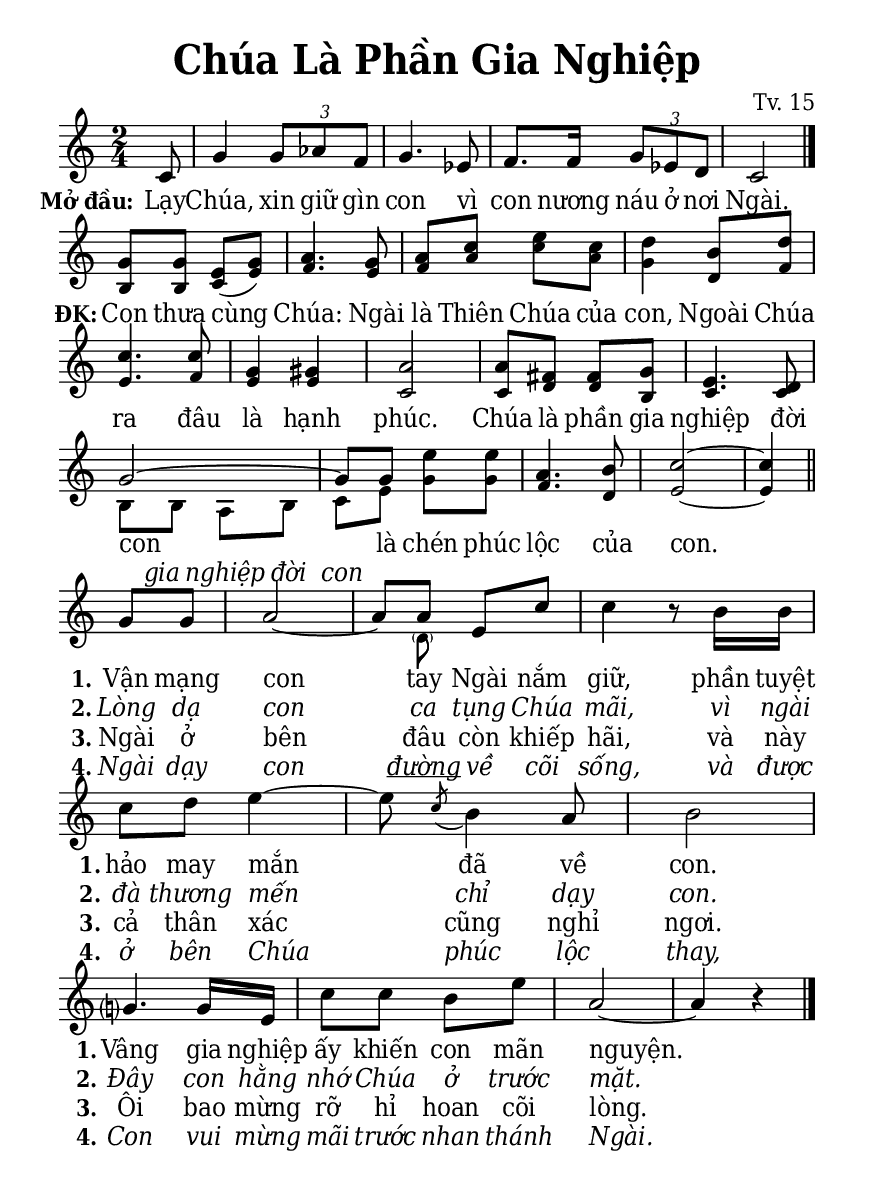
% Cài đặt chung\
\version "2.22.1"
\include "english.ly"

\header {
  title = \markup { \fontsize #1 "Chúa Là Phần Gia Nghiệp" }
  composer = "Tv. 15"
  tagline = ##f
}

% mã nguồn cho những chức năng chưa hỗ trợ trong phiên bản lilypond hiện tại
% cung cấp bởi cộng đồng lilypond khi gửi email đến lilypond-user@gnu.org
% Đổi kích thước nốt cho bè phụ
notBePhu =
#(define-music-function (font-size music) (number? ly:music?)
   (for-some-music
     (lambda (m)
       (if (music-is-of-type? m 'rhythmic-event)
           (begin
             (set! (ly:music-property m 'tweaks)
                   (cons `(font-size . ,font-size)
                         (ly:music-property m 'tweaks)))
             #t)
           #f))
     music)
   music)

% in số phiên khúc trên mỗi dòng
#(define (add-grob-definition grob-name grob-entry)
     (set! all-grob-descriptions
           (cons ((@@ (lily) completize-grob-entry)
                  (cons grob-name grob-entry))
                 all-grob-descriptions)))

#(add-grob-definition
    'StanzaNumberSpanner
    `((direction . ,LEFT)
      (font-series . bold)
      (padding . 0.4)
      (side-axis . ,X)
      (stencil . ,ly:text-interface::print)
      (X-offset . ,ly:side-position-interface::x-aligned-side)
      (Y-extent . ,grob::always-Y-extent-from-stencil)
      (meta . ((class . Spanner)
               (interfaces . (font-interface
                              side-position-interface
                              stanza-number-interface
                              text-interface))))))

\layout {
    \context {
      \Global
      \grobdescriptions #all-grob-descriptions
    }
    \context {
      \Score
      \remove Stanza_number_align_engraver
      \consists
        #(lambda (context)
           (let ((texts '())
                 (syllables '()))
             (make-engraver
              (acknowledgers
               ((stanza-number-interface engraver grob source-engraver)
                  (set! texts (cons grob texts)))
               ((lyric-syllable-interface engraver grob source-engraver)
                  (set! syllables (cons grob syllables))))
              ((stop-translation-timestep engraver)
                 (for-each
                  (lambda (text)
                    (for-each
                     (lambda (syllable)
                       (ly:pointer-group-interface::add-grob
                        text
                        'side-support-elements
                        syllable))
                     syllables))
                  texts)
                 (set! syllables '())))))
    }
    \context {
      \Lyrics
      \remove Stanza_number_engraver
      \consists
        #(lambda (context)
           (let ((text #f)
                 (last-stanza #f))
             (make-engraver
              ((process-music engraver)
                 (let ((stanza (ly:context-property context 'stanza #f)))
                   (if (and stanza (not (equal? stanza last-stanza)))
                       (let ((column (ly:context-property context
'currentCommandColumn)))
                         (set! last-stanza stanza)
                         (if text
                             (ly:spanner-set-bound! text RIGHT column))
                         (set! text (ly:engraver-make-grob engraver
'StanzaNumberSpanner '()))
                         (ly:grob-set-property! text 'text stanza)
                         (ly:spanner-set-bound! text LEFT column)))))
              ((finalize engraver)
                 (if text
                     (let ((column (ly:context-property context
'currentCommandColumn)))
                       (ly:spanner-set-bound! text RIGHT column)))))))
      \override StanzaNumberSpanner.horizon-padding = 10000
    }
}

stanzaReminderOff =
  \temporary \override StanzaNumberSpanner.after-line-breaking =
     #(lambda (grob)
        ;; Can be replaced with (not (first-broken-spanner? grob)) in 2.23.
        (if (let ((siblings (ly:spanner-broken-into (ly:grob-original grob))))
              (and (pair? siblings)
                   (not (eq? grob (car siblings)))))
            (ly:grob-suicide! grob)))

stanzaReminderOn = \undo \stanzaReminderOff
% kết thúc mã nguồn

% Nhạc phiên khúc
nhacPhienKhucSop = \relative c' {
  \partial 8
  \once \override NoteColumn.X-offset = 1 <>
  c8 |
  g'4 \tuplet 3/2 { g8 af f } |
  g4. ef8 |
  f8. f16 \tuplet 3/2 { g8 ef d } |
  c2 \bar "|." \break
  
  g'8 g e (g) |
  a4. g8 |
  a c e c |
  d4 b8 d |
  c4. c8 |
  g4 gs |
  a2 |
  a8 fs fs g |
  e4. d8 |
  g2 ~ |
  g8 g e' e |
  a,4. b8 |
  c2 ~ |
  c4 \bar "||" \break
  
  g8 g |
  a2 ~ |
  a8
  <<
    {
      \voiceOne
      a
    }
    \new Voice = "splitpart" {
      \voiceTwo
      \tweak font-size #-2
      \parenthesize
      d,
    }
  >>
  \oneVoice
  e c' |
  c4 r8 b16 b |
  c8 d e4 ~ |
  e8 \slashedGrace { c8 ( } b4) a8 |
  b2 |
  g!?4. g16 e |
  c'8 c b e |
  a,2 ~ |
  a4 r \bar "|."
}

nhacPhienKhucAlto = \relative c' {
  r8 |
  R2*4
  b8 b c (e) |
  f4. e8 |
  f a c a |
  g4 d8 f |
  e4. f8 |
  e4 e |
  c2 c8 d d b |
  c4. c8 |
  b
  \once \override NoteColumn.X-offset = 1.5 b
  a b |
  c [e] g g |
  f4. d8 |
  e2 ~ |
  e4
}

% Lời phiên khúc
loiPhienKhucSop = \lyrics {
  \stanzaReminderOff
  \set stanza = "Mở đầu:"
  \tweak extra-offset #'(0.6 . 0)
  Lạy Chúa, xin giữ gìn con vì con nương náu ở nơi Ngài.
  \set stanza = "ĐK:"
  Con thưa cùng Chúa:
  Ngài là Thiên Chúa của con,
  Ngoài Chúa ra đâu là hạnh phúc.
  Chúa là phần gia nghiệp đời con
  là chén phúc lộc của con.
  \stanzaReminderOn
  <<
    {
      \set stanza = "1."
      Vận mạng con tay Ngài nắm giữ,
      phần tuyệt hảo may mắn đã về con.
      Vâng gia nghiệp ấy khiến con mãn nguyện.
    }
    \new Lyrics {
	    \set associatedVoice = "beSop"
	    \set stanza = "2."
      \override Lyrics.LyricText.font-shape = #'italic
	    Lòng dạ con ca tụng Chúa mãi,
	    vì ngài đà thương mến chỉ dạy con.
	    Đây con hằng nhớ Chúa ở trước mặt.
    }
    \new Lyrics {
	    \set associatedVoice = "beSop"
	    \set stanza = "3."
	    Ngài ở bên đâu còn khiếp hãi,
	    và này cả thân xác cũng nghỉ ngơi.
	    Ôi bao mừng rỡ hỉ hoan cõi lòng.
    }
    \new Lyrics {
	    \set associatedVoice = "beSop"
	    \set stanza = "4."
      \override Lyrics.LyricText.font-shape = #'italic
	    Ngài dạy con
	    \markup { \italic \underline "đường" }
	    về cõi sống,
	    và được ở bên Chúa phúc lộc thay,
	    Con vui mừng mãi trước nhan thánh Ngài.
    }
  >>
}

loiPhienKhucAlto = \lyrics {
  \repeat unfold 24 { _ }
  \override Lyrics.LyricText.font-shape = #'italic
  gia nghiệp đời con
}

% Dàn trang
\paper {
  #(set-paper-size "a5")
  top-margin = 10\mm
  bottom-margin = 10\mm
  left-margin = 10\mm
  right-margin = 10\mm
  indent = #0
  #(define fonts
	 (make-pango-font-tree "Deja Vu Serif Condensed"
	 		       "Deja Vu Serif Condensed"
			       "Deja Vu Serif Condensed"
			       (/ 20 20)))
  print-page-number = ##f
  page-count = #1
}

TongNhip = {
  \key c \major \time 2/4
  \set Timing.beamExceptions = #'()
  \set Timing.baseMoment = #(ly:make-moment 1/4)
}

\score {
  \new ChoirStaff <<
    \new Staff \with {
        \consists "Merge_rests_engraver"
        printPartCombineTexts = ##f
      }
      <<
      \new Voice \TongNhip \partCombine 
        \nhacPhienKhucSop
        \notBePhu -1 { \nhacPhienKhucAlto }
      \new NullVoice = beSop \nhacPhienKhucSop
      \new Lyrics \lyricsto beSop \loiPhienKhucSop
      \new NullVoice = beAlto \nhacPhienKhucAlto
      \new Lyrics \lyricsto beAlto \loiPhienKhucAlto
      >>
  >>
  \layout {
    \override Lyrics.LyricSpace.minimum-distance = #0.5
    \override Score.BarNumber.break-visibility = ##(#f #f #f)
    \override Score.SpacingSpanner.uniform-stretching = ##t
  } 
}
